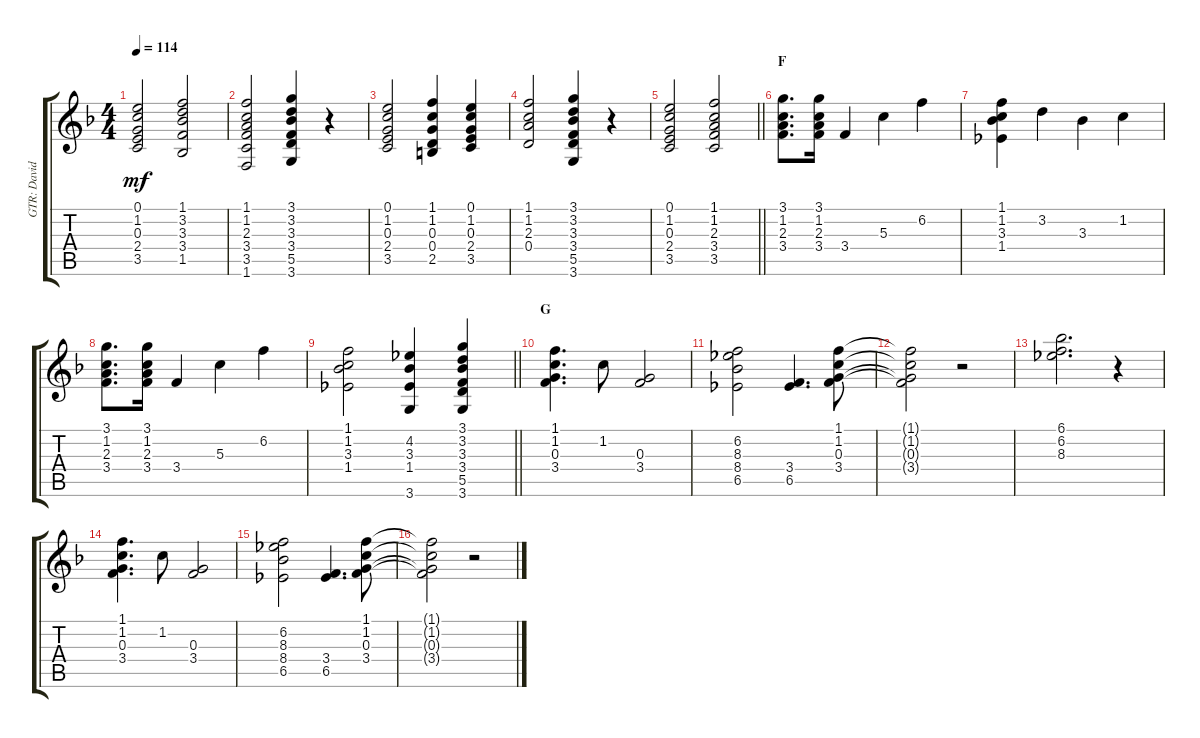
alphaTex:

\track ("GTR: David Williams" "GTR: David") {instrument electricguitarclean}
\staff {score tabs}
\tuning (E4 B3 G3 D3 A2 E2) {hide}
\ts (4 4)
\tempo 114
\clef g2
\ks f
(0.1 1.2 0.3 2.4 3.5).2{dy mf} (1.1 3.2 3.3 3.4 1.5).2 |
(1.1 1.2 2.3 3.4 3.5 1.6).2 (3.1 3.2 3.3 3.4 5.5 3.6).4 r.4 |
(0.1 1.2 0.3 2.4 3.5).2 (1.1 1.2 0.3 0.4 2.5).4 (0.1 1.2 0.3 2.4 3.5).4 |
(1.1 1.2 2.3 0.4).2 (3.1 3.2 3.3 3.4 5.5 3.6).4 r.4 |
\barLineRight lightlight
(0.1 1.2 0.3 2.4 3.5).2 (1.1 1.2 2.3 3.4 3.5).2 |
\section ("" "F")
(3.1 1.2 2.3 3.4).8{d} (3.1 1.2 2.3 3.4).16 3.4.4 5.3.4 6.2.4 |
(1.1 1.2 3.3 1.4).4 3.2.4 3.3.4 1.2.4 |
(3.1 1.2 2.3 3.4).8{d} (3.1 1.2 2.3 3.4).16 3.4.4 5.3.4 6.2.4 |
\barLineRight lightlight
(1.1 1.2 3.3 1.4).2 (4.2 3.3 1.4 3.6).4 (3.1 3.2 3.3 3.4 5.5 3.6).4 |
\section ("" "G")
(1.1 1.2 0.3 3.4).4{d} 1.2.8 (0.3 3.4).2 |
(6.2 8.3 8.4 6.5).2 (3.4 6.5).4{d} (1.1 1.2 0.3 3.4).8 |
(1.1{t} 1.2{t} 0.3{t} 3.4{t}).2 r.2 |
(6.1 6.2 8.3).2{d} r.4 |
(1.1 1.2 0.3 3.4).4{d} 1.2.8 (0.3 3.4).2 |
(6.2 8.3 8.4 6.5).2 (3.4 6.5).4{d} (1.1 1.2 0.3 3.4).8 |
(1.1{t} 1.2{t} 0.3{t} 3.4{t}).2 r.2
